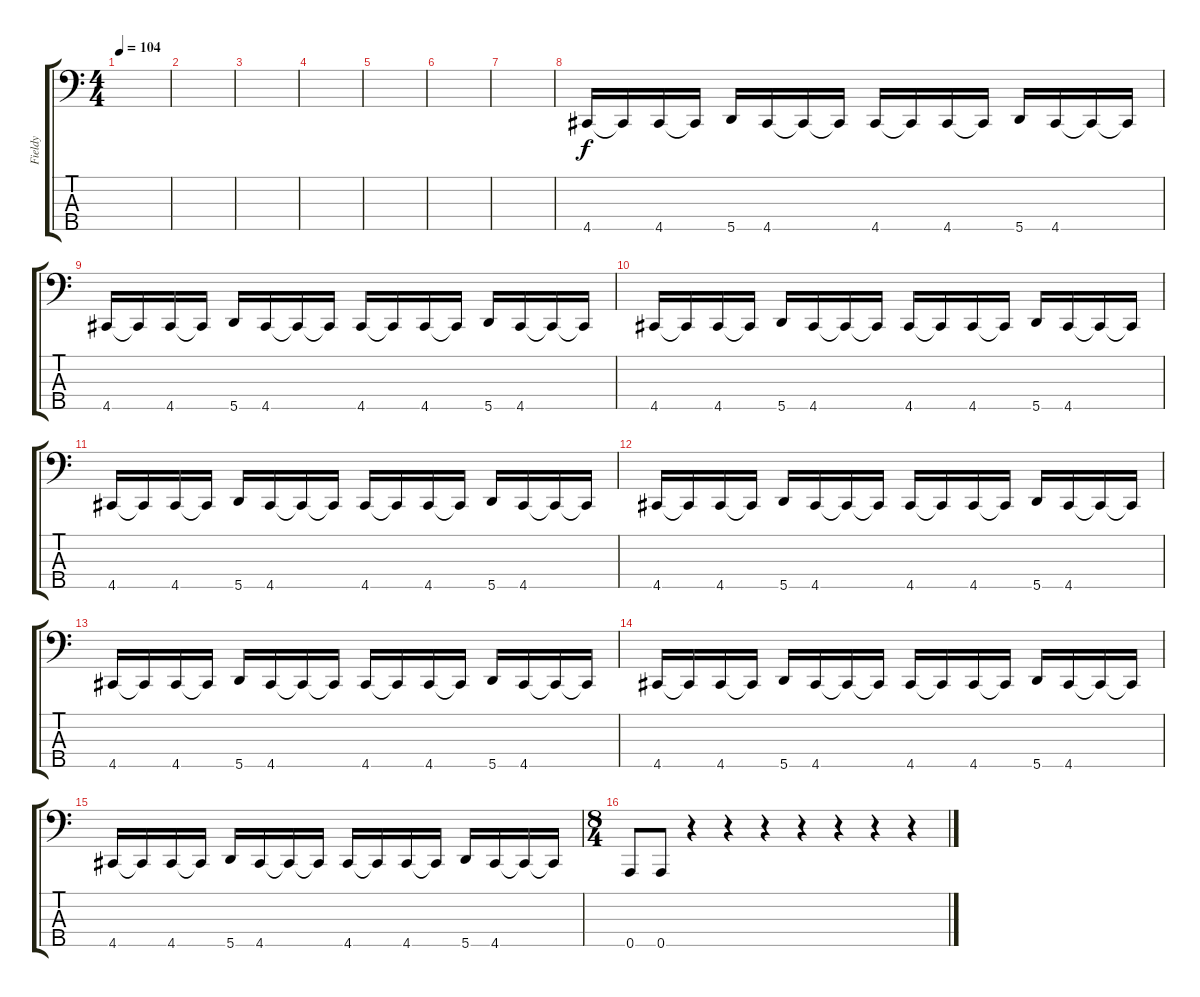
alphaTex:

\track ("Fieldy" "Fieldy") {instrument slapbass1}
\staff {score tabs}
\tuning (E2 B1 G1 D1 A0) {hide}
\ts (4 4)
\tempo 104
\clef f4
\ks c
|
|
|
|
|
|
|
4.5.16 4.5{t}.16 4.5.16 4.5{t}.16 5.5.16 4.5.16 4.5{t}.16 4.5{t}.16 4.5.16 4.5{t}.16 4.5.16 4.5{t}.16 5.5.16 4.5.16 4.5{t}.16 4.5{t}.16 |
4.5.16 4.5{t}.16 4.5.16 4.5{t}.16 5.5.16 4.5.16 4.5{t}.16 4.5{t}.16 4.5.16 4.5{t}.16 4.5.16 4.5{t}.16 5.5.16 4.5.16 4.5{t}.16 4.5{t}.16 |
4.5.16 4.5{t}.16 4.5.16 4.5{t}.16 5.5.16 4.5.16 4.5{t}.16 4.5{t}.16 4.5.16 4.5{t}.16 4.5.16 4.5{t}.16 5.5.16 4.5.16 4.5{t}.16 4.5{t}.16 |
4.5.16 4.5{t}.16 4.5.16 4.5{t}.16 5.5.16 4.5.16 4.5{t}.16 4.5{t}.16 4.5.16 4.5{t}.16 4.5.16 4.5{t}.16 5.5.16 4.5.16 4.5{t}.16 4.5{t}.16 |
4.5.16 4.5{t}.16 4.5.16 4.5{t}.16 5.5.16 4.5.16 4.5{t}.16 4.5{t}.16 4.5.16 4.5{t}.16 4.5.16 4.5{t}.16 5.5.16 4.5.16 4.5{t}.16 4.5{t}.16 |
4.5.16 4.5{t}.16 4.5.16 4.5{t}.16 5.5.16 4.5.16 4.5{t}.16 4.5{t}.16 4.5.16 4.5{t}.16 4.5.16 4.5{t}.16 5.5.16 4.5.16 4.5{t}.16 4.5{t}.16 |
4.5.16 4.5{t}.16 4.5.16 4.5{t}.16 5.5.16 4.5.16 4.5{t}.16 4.5{t}.16 4.5.16 4.5{t}.16 4.5.16 4.5{t}.16 5.5.16 4.5.16 4.5{t}.16 4.5{t}.16 |
4.5.16 4.5{t}.16 4.5.16 4.5{t}.16 5.5.16 4.5.16 4.5{t}.16 4.5{t}.16 4.5.16 4.5{t}.16 4.5.16 4.5{t}.16 5.5.16 4.5.16 4.5{t}.16 4.5{t}.16 |
\ts (8 4)
0.5.8 0.5.8 r.4 r.4 r.4 r.4 r.4 r.4 r.4
